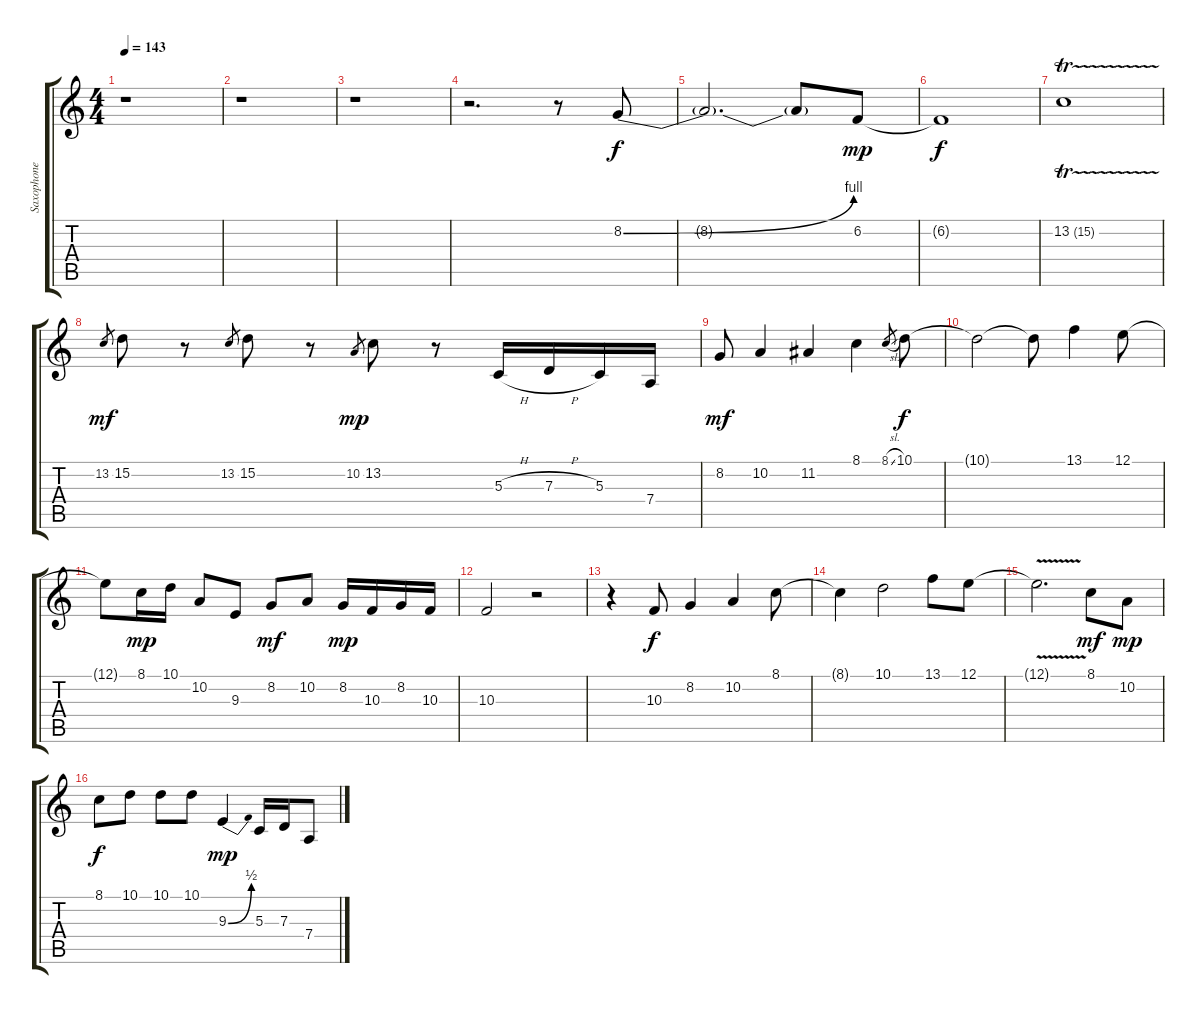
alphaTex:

\track ("Saxophone" "Saxophone") {instrument tenorsax}
\staff {score tabs}
\tuning (E4 B3 G3 D3 A2 E2) {hide}
\ts (4 4)
\tempo 143
\clef g2
\ks c
r.1{dy f} |
r.1 |
r.1 |
r.2{d} r.8 8.2{be (bend 0 0 60 4)}.8 |
8.2{t}.2{d} 8.2{t}.8 6.2.8{dy mp} |
6.2{t}.1{dy f} |
13.2{tr (15 32)}.1 |
13.2.8{gr dy mf} 15.2.8 r.8 13.2.8{gr} 15.2.8 r.8 10.2.8{gr dy mp} 13.2.8 r.8 5.3{h}.16 7.3{h}.16 5.3.16 7.4.16 |
8.2.8{dy mf} 10.2.4 11.2.4 8.1.4 8.1{sl}.8{gr} 10.1.8{dy f} |
10.1{t}.2 10.1{t}.8 13.1.4 12.1.8 |
12.1{t}.8 8.1.16{dy mp} 10.1.16 10.2.8 9.3.8 8.2.8{dy mf} 10.2.8 8.2.16{dy mp} 10.3.16 8.2.16 10.3.16 |
10.3.2 r.2 |
r.4 10.3.8{dy f} 8.2.4 10.2.4 8.1.8 |
8.1{t}.4 10.1.2 13.1.8 12.1.8 |
12.1{v t}.2{d} 8.1.8{dy mf} 10.2.8{dy mp} |
8.1.8{dy f} 10.1.8 10.1.8 10.1.8 9.3{be (bend 0 0 60 2)}.4{dy mp} 5.3.16 7.3.16 7.4.8
